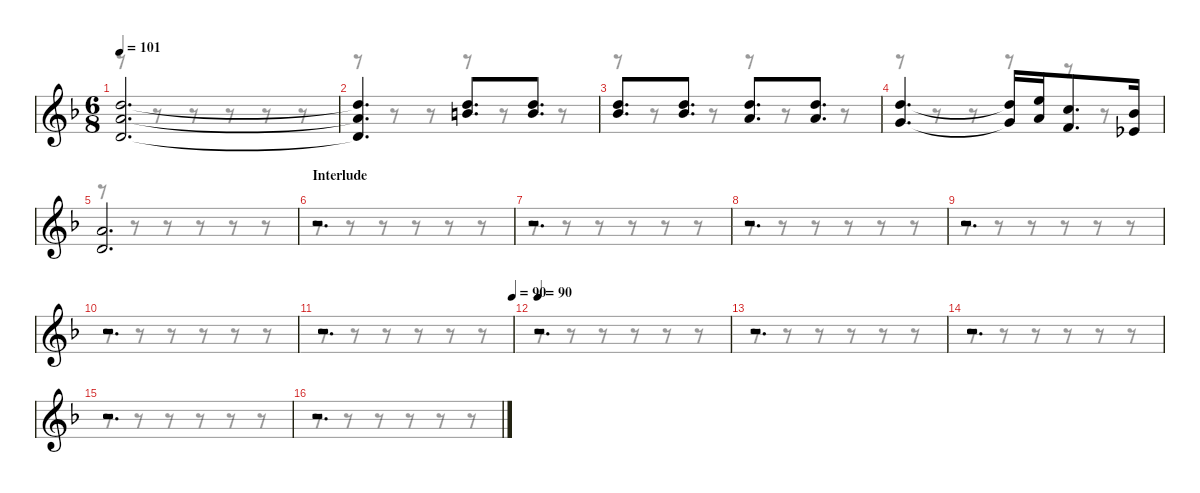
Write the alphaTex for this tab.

\defaultSystemsLayout 4
\hideDynamics
\bracketExtendMode nobrackets
\singleTrackTrackNamePolicy hidden
\multiTrackTrackNamePolicy hidden
\otherSystemsTrackNameOrientation horizontal
\track ("P. Wiberg (Keyboards II)" "org.") {instrument rockorgan}
\staff {score}
\tuning (E4 A3 F3 D3 A2 D2)
\voice
\ts (6 8)
\tempo 101
\clef g2
\ks dminor
(10.1{acc forcenatural} 12.2{acc forcenatural} 9.3{acc forcenatural}).2{d dy f beam Up} |
(10.1{t acc forcenatural} 12.2{t acc forcenatural} 9.3{t acc forcenatural}).4{d beam Up} (17.2{acc forcenatural} 18.3{acc forcenatural}).8{d beam Up} (17.2{acc forcenatural} 18.3{acc forcenatural}).8{d beam Up} |
(17.2{acc forcenatural} 17.3{acc b}).8{d beam Up} (17.2{acc forcenatural} 17.3{acc b}).8{d beam Up} (17.2{acc forcenatural} 16.3{acc forcenatural}).8{d beam Up} (17.2{acc forcenatural} 16.3{acc forcenatural}).8{d beam Up} |
(17.2{acc forcenatural} 14.3{acc forcenatural}).4{d beam Up} (17.2{t acc forcenatural} 14.3{t acc forcenatural}).16{beam Up} (19.2{acc forcenatural} 16.3{acc forcenatural}).16{beam Up} (15.2{acc forcenatural} 12.3{acc forcenatural}).8{d beam Up} (13.2{acc b} 10.3{acc b}).16{beam Up} |
(12.2{acc forcenatural} 9.3{acc forcenatural}).2{d beam Up} |
\section ("" "Interlude")
r.2{d beam Up} |
r.2{d beam Up} |
r.2{d beam Up} |
r.2{d beam Up} |
r.2{d beam Up} |
\tempo (90 1)
r.2{d beam Up} |
\tempo 90
r.2{d beam Up} |
r.2{d beam Up} |
r.2{d beam Up} |
r.2{d beam Up} |
r.2{d beam Up}
\voice
\clef g2
\ottava regular
\simile none
\ks dminor
r.8{dy mf beam Down} r.8{beam Down} r.8{beam Down} r.8{beam Down} r.8{beam Down} r.8{beam Down} |
r.8{beam Down} r.8{beam Down} r.8{beam Down} r.8{beam Down} r.8{beam Down} r.8{beam Down} |
r.8{beam Down} r.8{beam Down} r.8{beam Down} r.8{beam Down} r.8{beam Down} r.8{beam Down} |
r.8{beam Down} r.8{beam Down} r.8{beam Down} r.8{beam Down} r.8{beam Down} r.8{beam Down} |
r.8{beam Down} r.8{beam Down} r.8{beam Down} r.8{beam Down} r.8{beam Down} r.8{beam Down} |
r.8{beam Down} r.8{beam Down} r.8{beam Down} r.8{beam Down} r.8{beam Down} r.8{beam Down} |
r.8{beam Down} r.8{beam Down} r.8{beam Down} r.8{beam Down} r.8{beam Down} r.8{beam Down} |
r.8{beam Down} r.8{beam Down} r.8{beam Down} r.8{beam Down} r.8{beam Down} r.8{beam Down} |
r.8{beam Down} r.8{beam Down} r.8{beam Down} r.8{beam Down} r.8{beam Down} r.8{beam Down} |
r.8{beam Down} r.8{beam Down} r.8{beam Down} r.8{beam Down} r.8{beam Down} r.8{beam Down} |
r.8{beam Down} r.8{beam Down} r.8{beam Down} r.8{beam Down} r.8{beam Down} r.8{beam Down} |
r.8{beam Down} r.8{beam Down} r.8{beam Down} r.8{beam Down} r.8{beam Down} r.8{beam Down} |
r.8{beam Down} r.8{beam Down} r.8{beam Down} r.8{beam Down} r.8{beam Down} r.8{beam Down} |
r.8{beam Down} r.8{beam Down} r.8{beam Down} r.8{beam Down} r.8{beam Down} r.8{beam Down} |
r.8{beam Down} r.8{beam Down} r.8{beam Down} r.8{beam Down} r.8{beam Down} r.8{beam Down} |
r.8{beam Down} r.8{beam Down} r.8{beam Down} r.8{beam Down} r.8{beam Down} r.8{beam Down}
